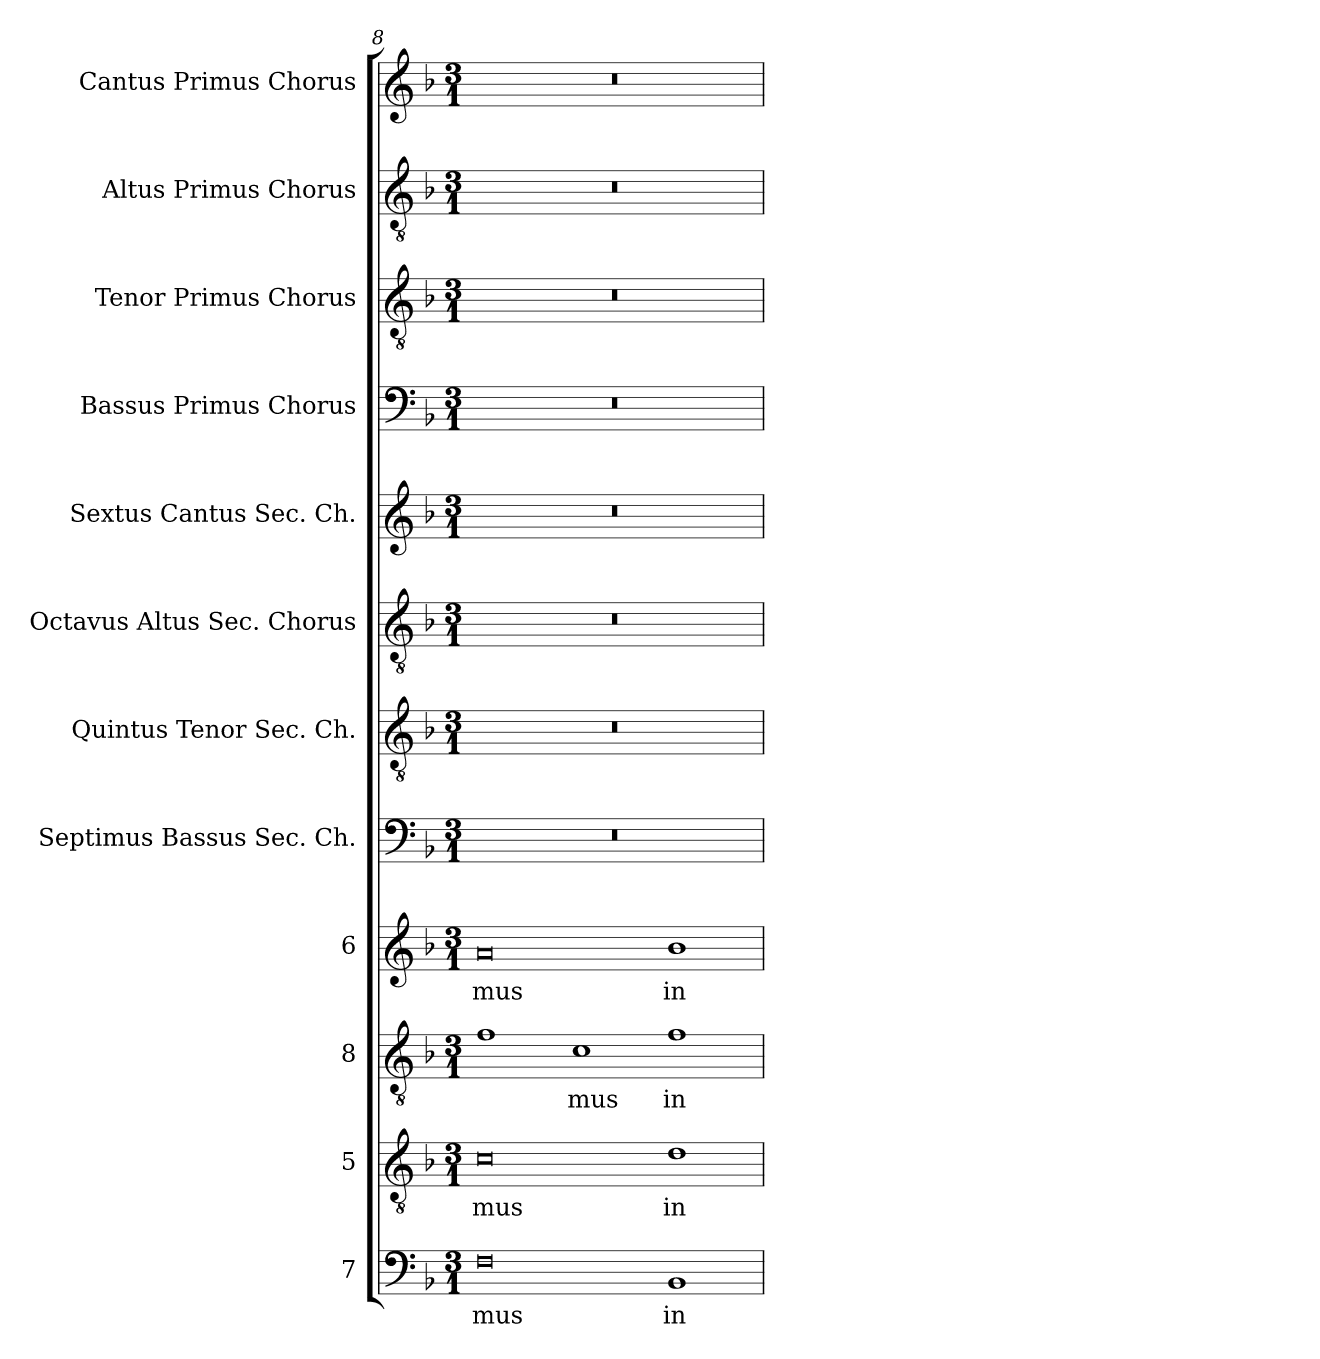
**kern	**text	**kern	**text	**kern	**text	**kern	**text	**kern	**kern	**kern	**kern	**kern	**kern	**kern	**kern
*part12	*part12	*part11	*part11	*part10	*part10	*part9	*part9	*part8	*part7	*part6	*part5	*part4	*part3	*part2	*part1
*staff12	*staff12	*staff11	*staff11	*staff10	*staff10	*staff9	*staff9	*staff8	*staff7	*staff6	*staff5	*staff4	*staff3	*staff2	*staff1
*I"7	*	*I"5	*	*I"8	*	*I"6	*	*I"Septimus  Bassus Sec. Ch.	*I"Quintus  Tenor Sec. Ch.	*I"Octavus  Altus Sec. Chorus	*I"Sextus  Cantus Sec. Ch.	*I"Bassus  Primus Chorus	*I"Tenor  Primus Chorus	*I"Altus  Primus Chorus	*I"Cantus  Primus Chorus
*	*	*	*	*	*	*	*	*I'B	*	*	*	*	*I'T	*I'A	*I'C
*clefF4	*	*clefGv2	*	*clefGv2	*	*clefG2	*	*clefF4	*clefGv2	*clefGv2	*clefG2	*clefF4	*clefGv2	*clefGv2	*clefG2
*k[b-]	*	*k[b-]	*	*k[b-]	*	*k[b-]	*	*k[b-]	*k[b-]	*k[b-]	*k[b-]	*k[b-]	*k[b-]	*k[b-]	*k[b-]
*F:	*	*F:	*	*F:	*	*F:	*	*F:	*F:	*F:	*F:	*F:	*F:	*F:	*F:
*M3/1	*	*M3/1	*	*M3/1	*	*M3/1	*	*M3/1	*M3/1	*M3/1	*M3/1	*M3/1	*M3/1	*M3/1	*M3/1
=8	=8	=8	=8	=8	=8	=8	=8	=8	=8	=8	=8	=8	=8	=8	=8
!	!LO:LY:b:cj	!	!LO:LY:b:cj	!	!LO:LY:b:cj	!	!LO:LY:b:cj	!	!	!	!	!	!	!	!
0F	-mus	0c	-mus	1f	--	0a	-mus	0.r	0.r	0.r	0.r	0.r	0.r	0.r	0.r
!	!	!	!	!	!LO:LY:b:cj	!	!	!	!	!	!	!	!	!	!
.	.	.	.	1c	-mus	.	.	.	.	.	.	.	.	.	.
!	!LO:LY:b:cj	!	!LO:LY:b:cj	!	!LO:LY:b:cj	!	!LO:LY:b:cj	!	!	!	!	!	!	!	!
1BB-	in	1d	in	1f	in	1b-	in	.	.	.	.	.	.	.	.
=	=	=	=	=	=	=	=	=	=	=	=	=	=	=	=
*-	*-	*-	*-	*-	*-	*-	*-	*-	*-	*-	*-	*-	*-	*-	*-
